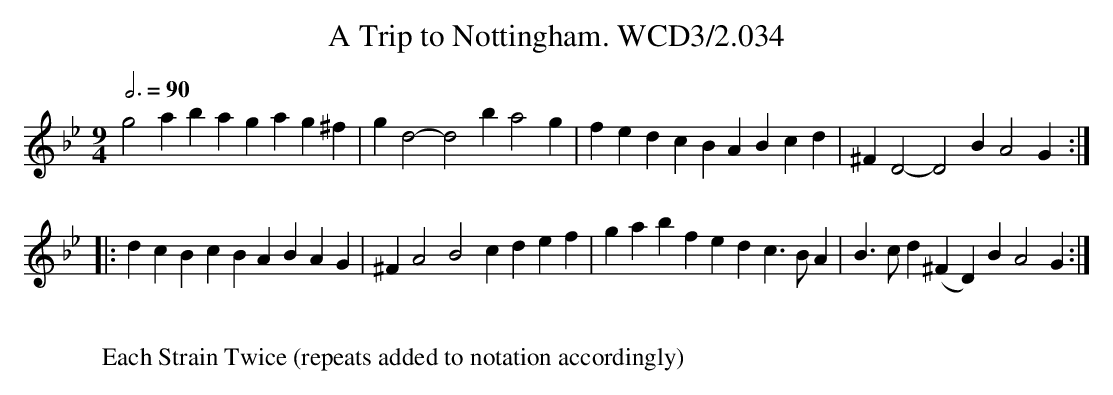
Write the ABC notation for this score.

X:1
T:Trip to Nottingham. WCD3/2.034, A
M:9/4
L:1/4
Q:3/4=90
K:Gm
g2a bag ag^f|gd2- d2b a2g|fed cBA Bcd|^FD2- D2B A2G:|
|:dcB cBA BAG|^FA2 B2c def|gab fed c3/B/A|B3/c/d (^FD)B A2G:|
W:
W:Each Strain Twice (repeats added to notation accordingly)
